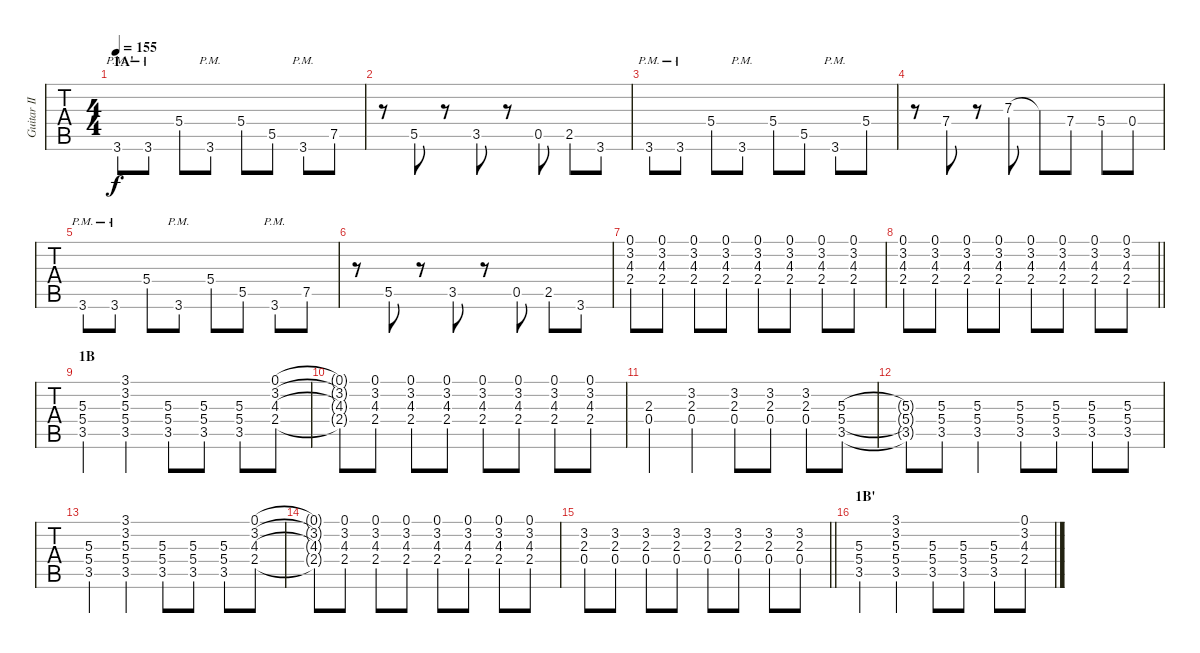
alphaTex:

\track ("Guitar II" "Guitar II") {instrument distortionguitar}
\staff {tabs}
\tuning (E4 B3 G3 D3 A2 E2) {hide}
\ts (4 4)
\section ("" "1A'")
\tempo 155
\clef g2
\ks g
3.6{pm}.8{dy f} 3.6{pm}.8 5.4.8 3.6{pm}.8 5.4.8 5.5.8 3.6{pm}.8 7.5.8 |
r.8 5.5.8 r.8 3.5.8 r.8 0.5.8 2.5.8 3.6.8 |
3.6{pm}.8 3.6{pm}.8 5.4.8 3.6{pm}.8 5.4.8 5.5.8 3.6{pm}.8 5.4.8 |
r.8 7.4.8 r.8 7.3.8 7.3{t}.8 7.4.8 5.4.8 0.4.8 |
3.6{pm}.8 3.6{pm}.8 5.4.8 3.6{pm}.8 5.4.8 5.5.8 3.6{pm}.8 7.5.8 |
r.8 5.5.8 r.8 3.5.8 r.8 0.5.8 2.5.8 3.6.8 |
(0.1 3.2 4.3 2.4).8 (0.1 3.2 4.3 2.4).8 (0.1 3.2 4.3 2.4).8 (0.1 3.2 4.3 2.4).8 (0.1 3.2 4.3 2.4).8 (0.1 3.2 4.3 2.4).8 (0.1 3.2 4.3 2.4).8 (0.1 3.2 4.3 2.4).8 |
\barLineRight lightlight
(0.1 3.2 4.3 2.4).8 (0.1 3.2 4.3 2.4).8 (0.1 3.2 4.3 2.4).8 (0.1 3.2 4.3 2.4).8 (0.1 3.2 4.3 2.4).8 (0.1 3.2 4.3 2.4).8 (0.1 3.2 4.3 2.4).8 (0.1 3.2 4.3 2.4).8 |
\section ("" "1B")
(5.3 5.4 3.5).4 (3.1 3.2 5.3 5.4 3.5).4 (5.3 5.4 3.5).8 (5.3 5.4 3.5).8 (5.3 5.4 3.5).8 (0.1 3.2 4.3 2.4).8 |
(0.1{t} 3.2{t} 4.3{t} 2.4{t}).8 (0.1 3.2 4.3 2.4).8 (0.1 3.2 4.3 2.4).8 (0.1 3.2 4.3 2.4).8 (0.1 3.2 4.3 2.4).8 (0.1 3.2 4.3 2.4).8 (0.1 3.2 4.3 2.4).8 (0.1 3.2 4.3 2.4).8 |
(2.3 0.4).4 (3.2 2.3 0.4).4 (3.2 2.3 0.4).8 (3.2 2.3 0.4).8 (3.2 2.3 0.4).8 (5.3 5.4 3.5).8 |
(5.3{t} 5.4{t} 3.5{t}).8 (5.3 5.4 3.5).8 (5.3 5.4 3.5).4 (5.3 5.4 3.5).8 (5.3 5.4 3.5).8 (5.3 5.4 3.5).8 (5.3 5.4 3.5).8 |
(5.3 5.4 3.5).4 (3.1 3.2 5.3 5.4 3.5).4 (5.3 5.4 3.5).8 (5.3 5.4 3.5).8 (5.3 5.4 3.5).8 (0.1 3.2 4.3 2.4).8 |
(0.1{t} 3.2{t} 4.3{t} 2.4{t}).8 (0.1 3.2 4.3 2.4).8 (0.1 3.2 4.3 2.4).8 (0.1 3.2 4.3 2.4).8 (0.1 3.2 4.3 2.4).8 (0.1 3.2 4.3 2.4).8 (0.1 3.2 4.3 2.4).8 (0.1 3.2 4.3 2.4).8 |
\barLineRight lightlight
(3.2 2.3 0.4).8 (3.2 2.3 0.4).8 (3.2 2.3 0.4).8 (3.2 2.3 0.4).8 (3.2 2.3 0.4).8 (3.2 2.3 0.4).8 (3.2 2.3 0.4).8 (3.2 2.3 0.4).8 |
\section ("" "1B'")
(5.3 5.4 3.5).4 (3.1 3.2 5.3 5.4 3.5).4 (5.3 5.4 3.5).8 (5.3 5.4 3.5).8 (5.3 5.4 3.5).8 (0.1 3.2 4.3 2.4).8
